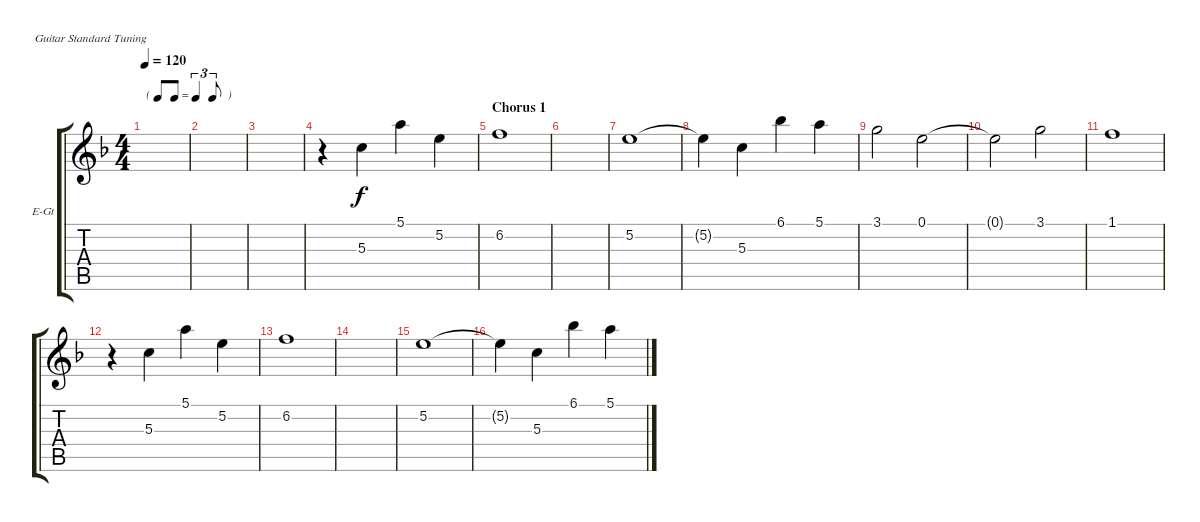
\defaultSystemsLayout 4
\bracketExtendMode groupsimilarinstruments
\firstSystemTrackNameOrientation horizontal
\otherSystemsTrackNameOrientation horizontal
\track ("Electric Guitar" "E-Gt") {instrument overdrivenguitar}
\staff {score tabs}
\tuning (E4 B3 G3 D3 A2 E2)
\ts (4 4)
\tf triplet8th
\tempo 120
\clef g2
\scale
0.333333
\ks f
|
\scale
0.333333 |
\scale
0.333333 |
\scale
0.333333 r.4 5.3.4 5.1.4 5.2.4 |
\section ("" "Chorus 1")
\scale
0.333333 6.2.1 |
\scale
0.333333 |
\scale
0.333333 5.2.1 |
\scale
0.333333 5.2{t}.4 5.3.4 6.1.4 5.1.4 |
\scale
0.333333 3.1.2 0.1.2 |
\scale
0.333333 0.1{t}.2 3.1.2 |
\scale
0.333333 1.1.1 |
\scale
0.333333 r.4 5.3.4 5.1.4 5.2.4 |
\scale
0.333333 6.2.1 |
\scale
0.333333 |
\scale
0.333333 5.2.1 |
\scale
0.333333 5.2{t}.4 5.3.4 6.1.4 5.1.4
